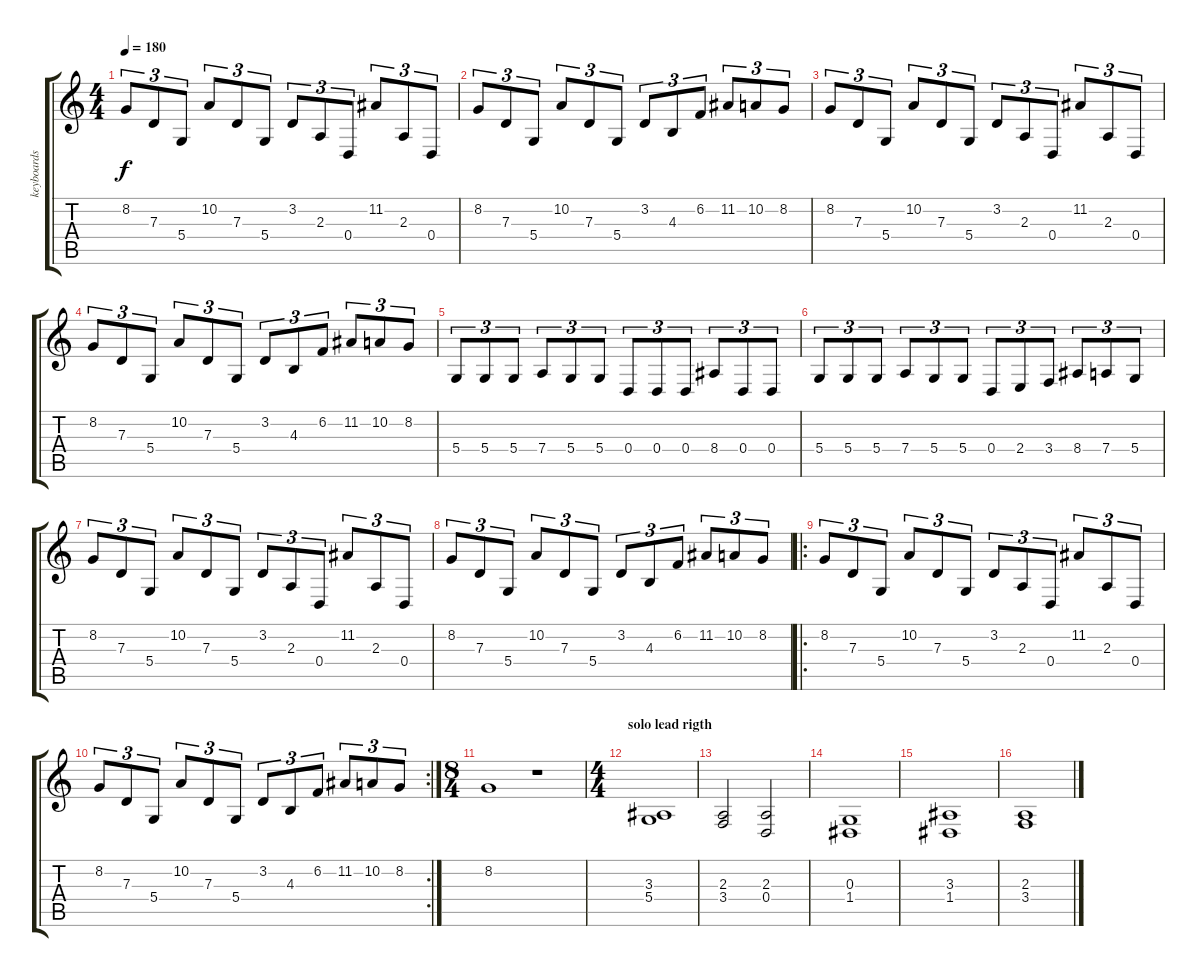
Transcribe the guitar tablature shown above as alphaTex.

\track ("keyboards" "keyboards") {instrument stringensemble1}
\staff {score tabs}
\tuning (E4 B3 G3 D3 A2 E2) {hide}
\ts (4 4)
\tempo 180
\clef g2
\ks c
8.2.8{tu (3 2) dy f} 7.3.8{tu (3 2)} 5.4.8{tu (3 2)} 10.2.8{tu (3 2)} 7.3.8{tu (3 2)} 5.4.8{tu (3 2)} 3.2.8{tu (3 2)} 2.3.8{tu (3 2)} 0.4.8{tu (3 2)} 11.2.8{tu (3 2)} 2.3.8{tu (3 2)} 0.4.8{tu (3 2)} |
8.2.8{tu (3 2)} 7.3.8{tu (3 2)} 5.4.8{tu (3 2)} 10.2.8{tu (3 2)} 7.3.8{tu (3 2)} 5.4.8{tu (3 2)} 3.2.8{tu (3 2)} 4.3.8{tu (3 2)} 6.2.8{tu (3 2)} 11.2.8{tu (3 2)} 10.2.8{tu (3 2)} 8.2.8{tu (3 2)} |
8.2.8{tu (3 2)} 7.3.8{tu (3 2)} 5.4.8{tu (3 2)} 10.2.8{tu (3 2)} 7.3.8{tu (3 2)} 5.4.8{tu (3 2)} 3.2.8{tu (3 2)} 2.3.8{tu (3 2)} 0.4.8{tu (3 2)} 11.2.8{tu (3 2)} 2.3.8{tu (3 2)} 0.4.8{tu (3 2)} |
8.2.8{tu (3 2)} 7.3.8{tu (3 2)} 5.4.8{tu (3 2)} 10.2.8{tu (3 2)} 7.3.8{tu (3 2)} 5.4.8{tu (3 2)} 3.2.8{tu (3 2)} 4.3.8{tu (3 2)} 6.2.8{tu (3 2)} 11.2.8{tu (3 2)} 10.2.8{tu (3 2)} 8.2.8{tu (3 2)} |
5.4.8{tu (3 2)} 5.4.8{tu (3 2)} 5.4.8{tu (3 2)} 7.4.8{tu (3 2)} 5.4.8{tu (3 2)} 5.4.8{tu (3 2)} 0.4.8{tu (3 2)} 0.4.8{tu (3 2)} 0.4.8{tu (3 2)} 8.4.8{tu (3 2)} 0.4.8{tu (3 2)} 0.4.8{tu (3 2)} |
5.4.8{tu (3 2)} 5.4.8{tu (3 2)} 5.4.8{tu (3 2)} 7.4.8{tu (3 2)} 5.4.8{tu (3 2)} 5.4.8{tu (3 2)} 0.4.8{tu (3 2)} 2.4.8{tu (3 2)} 3.4.8{tu (3 2)} 8.4.8{tu (3 2)} 7.4.8{tu (3 2)} 5.4.8{tu (3 2)} |
8.2.8{tu (3 2)} 7.3.8{tu (3 2)} 5.4.8{tu (3 2)} 10.2.8{tu (3 2)} 7.3.8{tu (3 2)} 5.4.8{tu (3 2)} 3.2.8{tu (3 2)} 2.3.8{tu (3 2)} 0.4.8{tu (3 2)} 11.2.8{tu (3 2)} 2.3.8{tu (3 2)} 0.4.8{tu (3 2)} |
8.2.8{tu (3 2)} 7.3.8{tu (3 2)} 5.4.8{tu (3 2)} 10.2.8{tu (3 2)} 7.3.8{tu (3 2)} 5.4.8{tu (3 2)} 3.2.8{tu (3 2)} 4.3.8{tu (3 2)} 6.2.8{tu (3 2)} 11.2.8{tu (3 2)} 10.2.8{tu (3 2)} 8.2.8{tu (3 2)} |
\ro
8.2.8{tu (3 2)} 7.3.8{tu (3 2)} 5.4.8{tu (3 2)} 10.2.8{tu (3 2)} 7.3.8{tu (3 2)} 5.4.8{tu (3 2)} 3.2.8{tu (3 2)} 2.3.8{tu (3 2)} 0.4.8{tu (3 2)} 11.2.8{tu (3 2)} 2.3.8{tu (3 2)} 0.4.8{tu (3 2)} |
\rc 2
8.2.8{tu (3 2)} 7.3.8{tu (3 2)} 5.4.8{tu (3 2)} 10.2.8{tu (3 2)} 7.3.8{tu (3 2)} 5.4.8{tu (3 2)} 3.2.8{tu (3 2)} 4.3.8{tu (3 2)} 6.2.8{tu (3 2)} 11.2.8{tu (3 2)} 10.2.8{tu (3 2)} 8.2.8{tu (3 2)} |
\ts (8 4)
8.2.1 r.1 |
\ts (4 4)
\section ("" "solo lead rigth")
(3.3 5.4).1 |
(2.3 3.4).2 (2.3 0.4).2 |
(0.3 1.4).1 |
(3.3 1.4).1 |
(2.3 3.4).1
